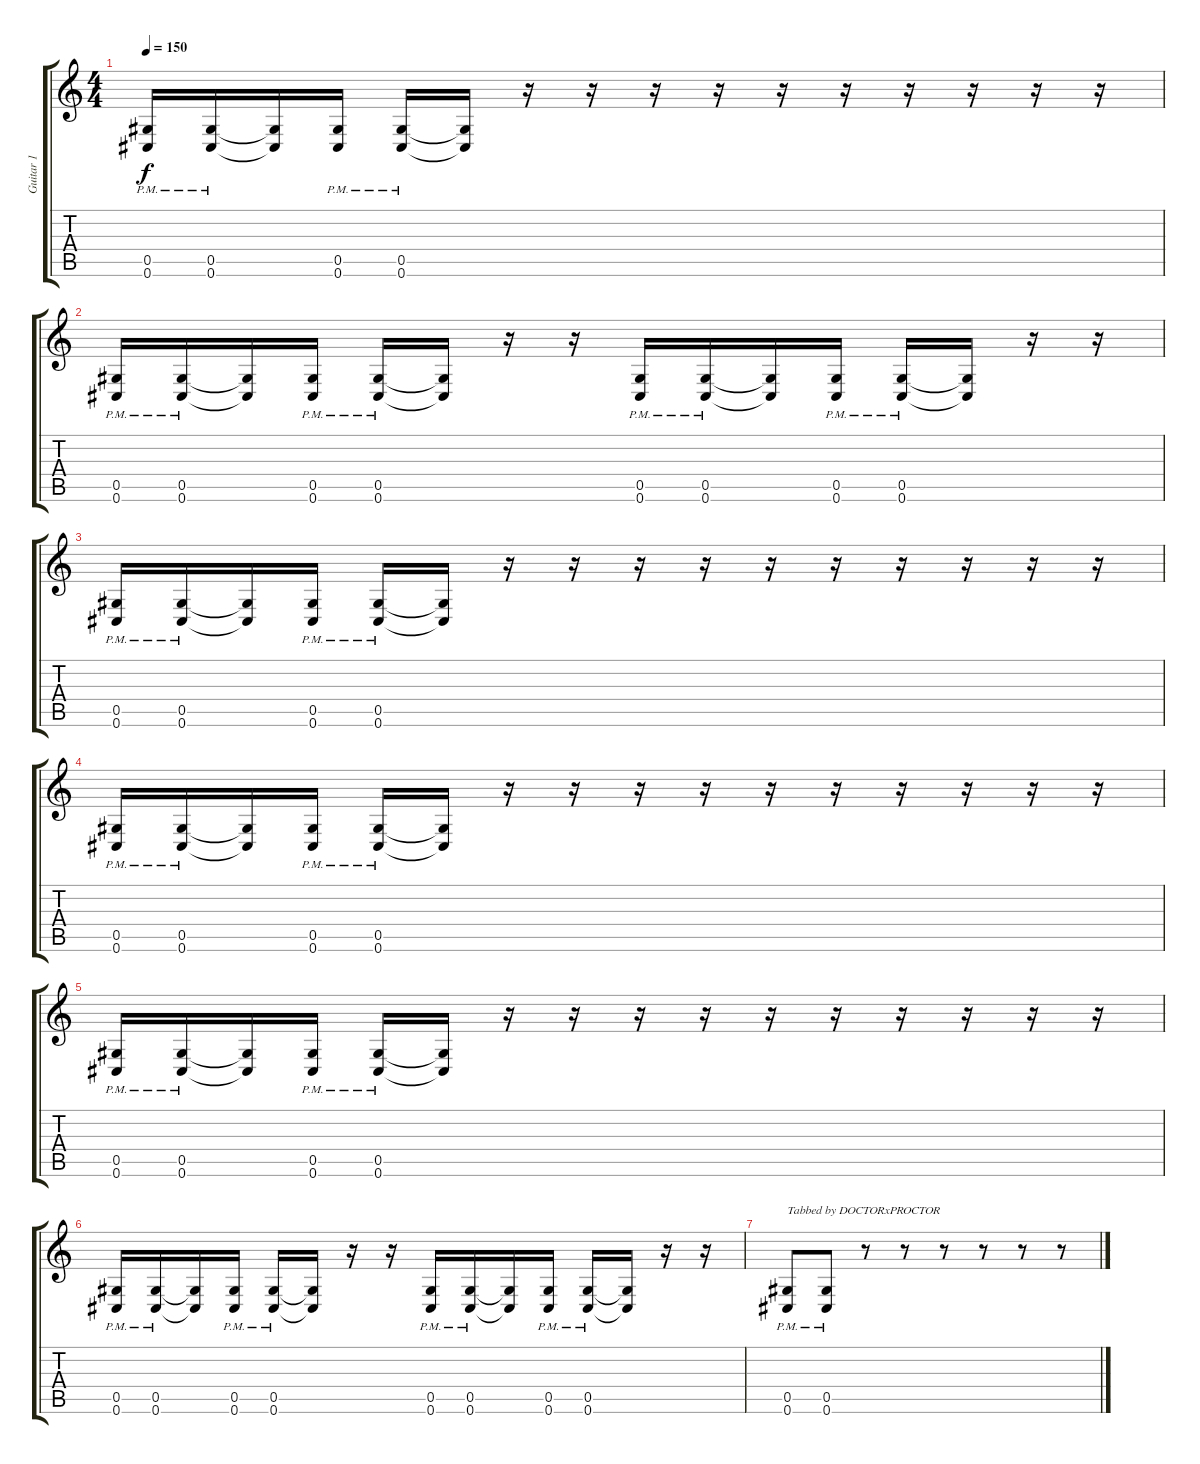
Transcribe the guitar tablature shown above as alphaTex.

\track ("Guitar 1" "Guitar 1") {instrument distortionguitar}
\staff {score tabs}
\tuning (Eb4 Bb3 Gb3 Db3 Ab2 Db2) {hide}
\ts (4 4)
\tempo 150
\clef g2
\ks c
(0.5{pm} 0.6{pm}).16{dy f} (0.5{pm} 0.6{pm}).16 (0.5{t} 0.6{t}).16 (0.5{pm} 0.6{pm}).16 (0.5{pm} 0.6{pm}).16 (0.5{t} 0.6{t}).16 r.16 r.16 r.16 r.16 r.16 r.16 r.16 r.16 r.16 r.16 |
(0.5{pm} 0.6{pm}).16 (0.5{pm} 0.6{pm}).16 (0.5{t} 0.6{t}).16 (0.5{pm} 0.6{pm}).16 (0.5{pm} 0.6{pm}).16 (0.5{t} 0.6{t}).16 r.16 r.16 (0.5{pm} 0.6{pm}).16 (0.5{pm} 0.6{pm}).16 (0.5{t} 0.6{t}).16 (0.5{pm} 0.6{pm}).16 (0.5{pm} 0.6{pm}).16 (0.5{t} 0.6{t}).16 r.16 r.16 |
(0.5{pm} 0.6{pm}).16 (0.5{pm} 0.6{pm}).16 (0.5{t} 0.6{t}).16 (0.5{pm} 0.6{pm}).16 (0.5{pm} 0.6{pm}).16 (0.5{t} 0.6{t}).16 r.16 r.16 r.16 r.16 r.16 r.16 r.16 r.16 r.16 r.16 |
(0.5{pm} 0.6{pm}).16 (0.5{pm} 0.6{pm}).16 (0.5{t} 0.6{t}).16 (0.5{pm} 0.6{pm}).16 (0.5{pm} 0.6{pm}).16 (0.5{t} 0.6{t}).16 r.16 r.16 r.16 r.16 r.16 r.16 r.16 r.16 r.16 r.16 |
(0.5{pm} 0.6{pm}).16 (0.5{pm} 0.6{pm}).16 (0.5{t} 0.6{t}).16 (0.5{pm} 0.6{pm}).16 (0.5{pm} 0.6{pm}).16 (0.5{t} 0.6{t}).16 r.16 r.16 r.16 r.16 r.16 r.16 r.16 r.16 r.16 r.16 |
(0.5{pm} 0.6{pm}).16 (0.5{pm} 0.6{pm}).16 (0.5{t} 0.6{t}).16 (0.5{pm} 0.6{pm}).16 (0.5{pm} 0.6{pm}).16 (0.5{t} 0.6{t}).16 r.16 r.16 (0.5{pm} 0.6{pm}).16 (0.5{pm} 0.6{pm}).16 (0.5{t} 0.6{t}).16 (0.5{pm} 0.6{pm}).16 (0.5{pm} 0.6{pm}).16 (0.5{t} 0.6{t}).16 r.16 r.16 |
(0.5{pm} 0.6{pm}).8{txt "Tabbed by DOCTORxPROCTOR"} (0.5{pm} 0.6{pm}).8 r.8 r.8 r.8 r.8 r.8 r.8
